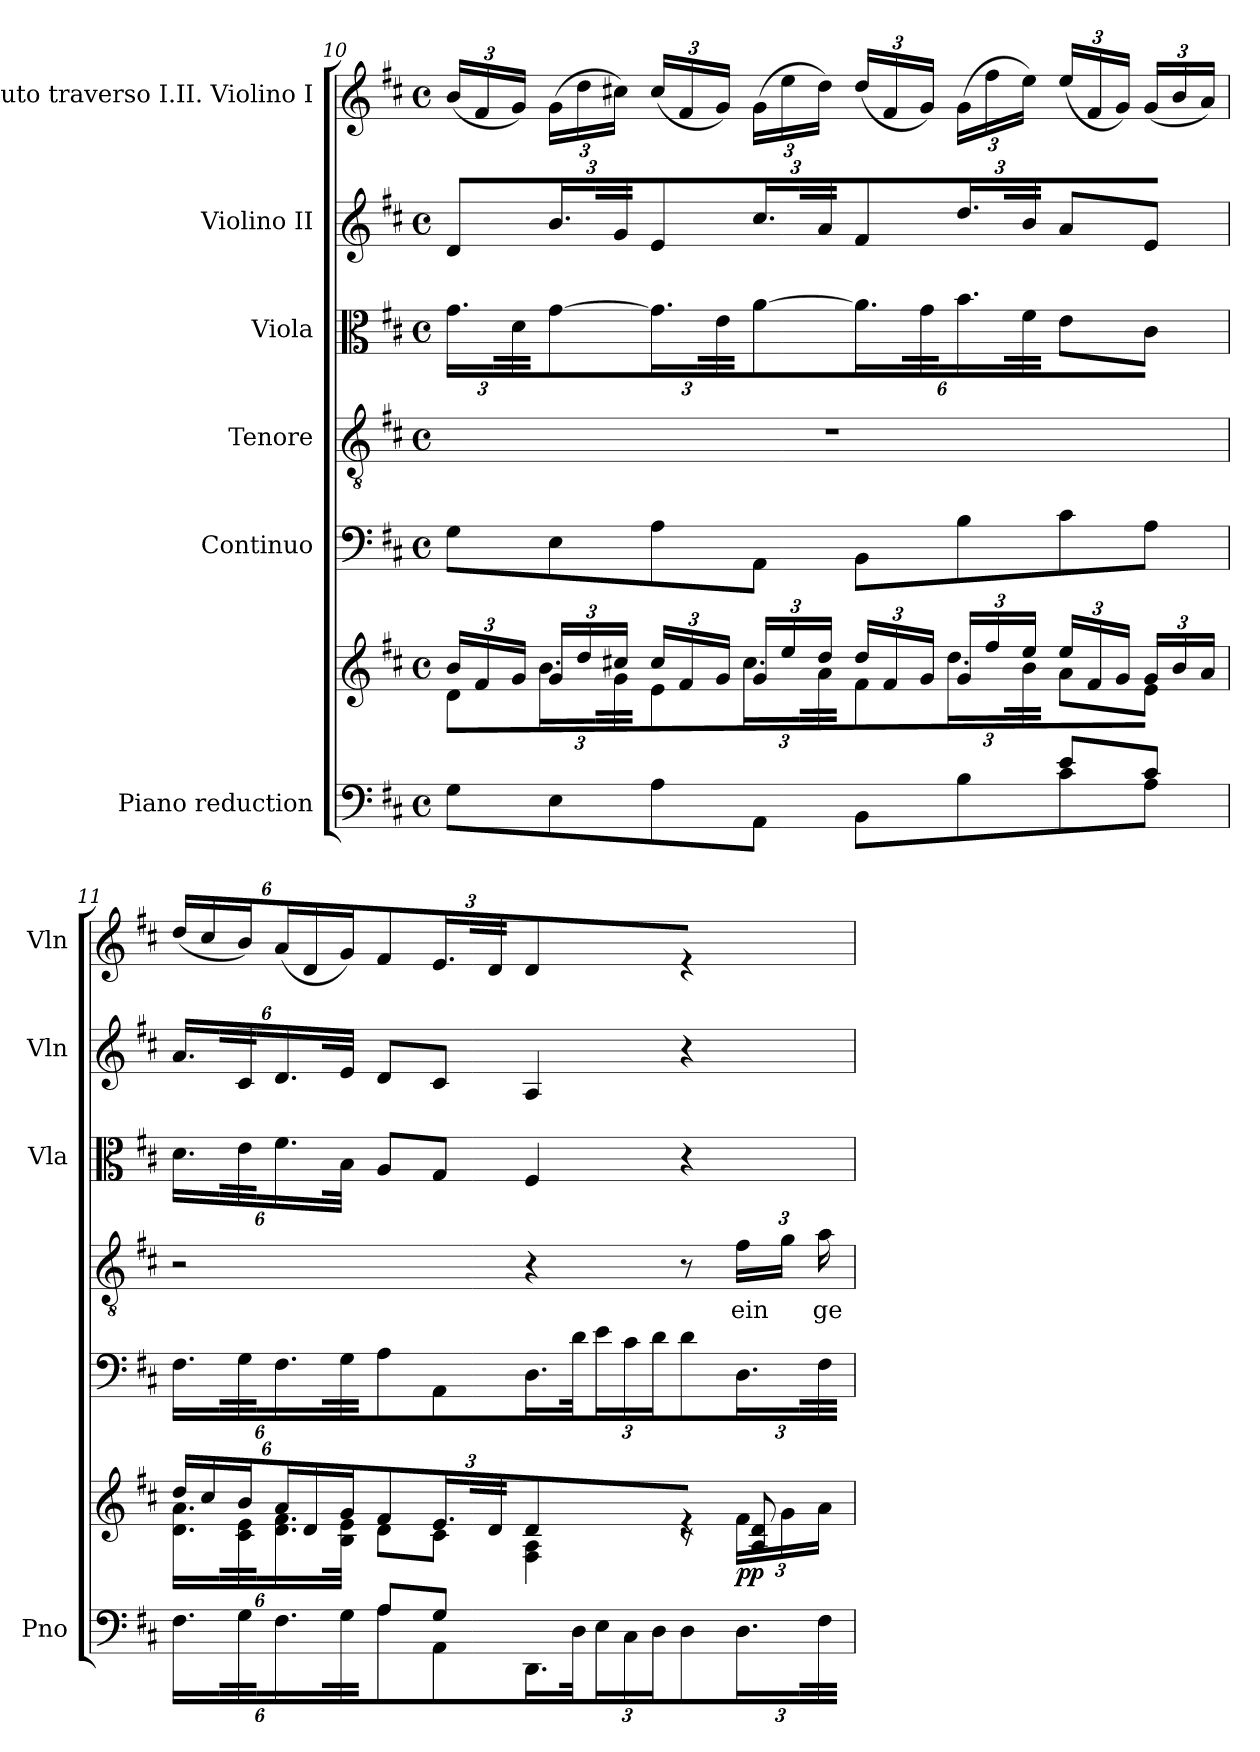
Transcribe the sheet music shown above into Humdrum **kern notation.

**kern	**kern	**dynam	**kern	**kern	**text	**kern	**kern	**kern
*part6	*part6	*part6	*part5	*part4	*part4	*part3	*part2	*part1
*staff7	*staff6	*staff6/7	*staff5	*staff4	*staff4	*staff3	*staff2	*staff1
*I"Piano reduction	*	*	*I"Continuo	*I"Tenore	*	*I"Viola	*I"Violino II	*I"Flauto traverso I.II. Violino I
*I'Pno	*	*	*	*	*	*I'Vla	*I'Vln	*I'Vln
*clefF4	*clefG2	*	*clefF4	*clefGv2	*	*clefC3	*clefG2	*clefG2
*k[f#c#]	*k[f#c#]	*	*k[f#c#]	*k[f#c#]	*	*k[f#c#]	*k[f#c#]	*k[f#c#]
*M4/4	*M4/4	*	*M4/4	*M4/4	*	*M4/4	*M4/4	*M4/4
*met(c)	*met(c)	*	*met(c)	*met(c)	*	*met(c)	*met(c)	*met(c)
=10	=10	=10	=10	=10	=10	=10	=10	=10
*^	*	*	*	*	*	*	*	*
*	*	*Xbrackettup	*	*	*	*	*Xbrackettup	*	*Xbrackettup
*	*	*^	*	*	*	*	*	*	*
2ryy	8G\L	24b/LL	8d\L	.	8G\L	1r	.	24.g\LL	8d/L	(24b/LL
.	.	24f#/	.	.	.	.	.	.	.	24f#/
.	.	.	.	.	.	.	.	48ryy	.	.
.	.	24g/JJ	.	.	.	.	.	48d\JJ	.	24g/JJ)
.	.	.	.	.	.	.	.	48ryy	.	.
*	*	*	*	*	*	*	*	*	*Xbrackettup	*
.	8E\	24g/LL	24.b\L	.	8E\	.	.	[8g\J	24.b/L	(24g\LL
.	.	24dd/	.	.	.	.	.	.	.	24dd\
.	.	.	48ryy	.	.	.	.	.	48ryy	.
.	.	24cc#X/JJ	48g\JJJ	.	.	.	.	.	48g/JJJ	24cc#X\JJ)
.	.	.	48ryy	.	.	.	.	.	48ryy	.
.	8A\	24cc#/LL	8e\L	.	8A\	.	.	24.g\LL]	8e/L	(24cc#/LL
.	.	24f#/	.	.	.	.	.	.	.	24f#/
.	.	.	.	.	.	.	.	48ryy	.	.
.	.	24g/JJ	.	.	.	.	.	48e\JJ	.	24g/JJ)
.	.	.	.	.	.	.	.	48ryy	.	.
.	8AA\J	24g/LL	24.cc#\L	.	8AA\J	.	.	[8a\J	24.cc#/L	(24g\LL
.	.	24ee/	.	.	.	.	.	.	.	24ee\
.	.	.	48ryy	.	.	.	.	.	48ryy	.
.	.	24dd/JJ	48a\JJJ	.	.	.	.	.	48a/JJJ	24dd\JJ)
.	.	.	48ryy	.	.	.	.	.	48ryy	.
4ryy	8BB\L	24dd/LL	8f#\L	.	8BB\L	.	.	24.a\LL]	8f#/L	(24dd/LL
.	.	24f#/	.	.	.	.	.	.	.	24f#/
.	.	.	.	.	.	.	.	48ryy	.	.
.	.	24g/JJ	.	.	.	.	.	48g\J	.	24g/JJ)
.	.	.	.	.	.	.	.	48ryy	.	.
.	8B\	24g/LL	24.dd\L	.	8B\	.	.	24.b\	24.dd/L	(24g\LL
.	.	24ff#/	.	.	.	.	.	.	.	24ff#\
.	.	.	48ryy	.	.	.	.	48ryy	48ryy	.
.	.	24ee/JJ	48b\JJJ	.	.	.	.	48f#\JJJ	48b/JJJ	24ee\JJ)
.	.	.	48ryy	.	.	.	.	48ryy	48ryy	.
8e/L	8c#\	24ee/LL	8a\L	.	8c#\	.	.	8e\L	8a/L	(24ee/LL
.	.	24f#/	.	.	.	.	.	.	.	24f#/
.	.	24g/JJ	.	.	.	.	.	.	.	24g/JJ)
8c#/J	8A\J	24g/LL	8e\J	.	8A\J	.	.	8c#\J	8e/J	(24g/LL
.	.	24b/	.	.	.	.	.	.	.	24b/
.	.	24a/JJ	.	.	.	.	.	.	.	24a/JJ)
*	*	*v	*v	*	*	*	*	*	*	*
=11	=11	=11	=11	=11	=11	=11	=11	=11	=11
*	*Xbrackettup	*	*	*Xbrackettup	*	*	*	*	*
*	*	*^	*	*	*	*	*	*	*
*	*	*	*^	*	*	*	*	*	*	*
4ryy	24.F#\LL	24dd/LL	24.d\ 24.a\LL	2..ryy	.	24.F#\LL	2r	.	24.d\LL	24.a/LL	(24dd\LL
.	.	24cc#/	.	.	.	.	.	.	.	.	24cc#\
.	48ryy	.	48ryy	.	.	48ryy	.	.	48ryy	48ryy	.
.	48G\J	24b/JJ	48c#\ 48e\J	.	.	48G\J	.	.	48e\J	48c#/J	24b\JJ)
.	48ryy	.	48ryy	.	.	48ryy	.	.	48ryy	48ryy	.
.	24.F#\	24a/LL	24.d\ 24.f#\	.	.	24.F#\	.	.	24.f#\	24.d/	(24a/LL
.	.	24d/	.	.	.	.	.	.	.	.	24d/
.	48ryy	.	48ryy	.	.	48ryy	.	.	48ryy	48ryy	.
.	48G\JJJ	24g/JJ	48B\ 48e\JJJ	.	.	48G\JJJ	.	.	48B\JJJ	48e/JJJ	24g/JJ)
.	48ryy	.	48ryy	.	.	48ryy	.	.	48ryy	48ryy	.
8A/L	8A\L	8f#/L	8d\L	.	.	8A\L	.	.	8A/L	8d/L	8f#/L
8G/J	8AA\J	24.e/L	8c#\J	.	.	8AA\J	.	.	8G/J	8c#/J	24.e/L
.	.	48ryy	.	.	.	.	.	.	.	.	48ryy
.	.	48d/JJJ	.	.	.	.	.	.	.	.	48d/JJJ
.	.	48ryy	.	.	.	.	.	.	.	.	48ryy
4ryy	16.DD/LL	4d/	4F#\ 4A\	.	.	16.D\LL	4r	.	4F#/	4A/	4d/
.	32D/JJk	.	.	.	.	32d\JJk	.	.	.	.	.
.	24E\LL	.	.	.	.	24e\LL	.	.	.	.	.
.	24C#\	.	.	.	.	24c#\	.	.	.	.	.
.	24D\JJ	.	.	.	.	24d\JJ	.	.	.	.	.
8ryy	8D\L	4r	8r	.	.	8d\L	8r	.	4r	4r	4r
*	*	*	*	*	*	*	*Xbrackettup	*	*	*	*
!	!	!	!	!	!LO:DY:b	!	!	!LO:LY:b	!	!	!
8ryy	24.D\L	.	24f#\LL	8A/ 8d/	pp	24.D\L	24f#\LL	ein	.	.	.
.	.	.	24g\	.	.	.	24g\JJ	.	.	.	.
.	48ryy	.	.	.	.	48ryy	.	.	.	.	.
!	!	!	!	!	!	!	!	!LO:LY:b	!	!	!
.	48F#\JJJ	.	24a\JJ	.	.	48F#\JJJ	24a\	ge-	.	.	.
.	48ryy	.	.	.	.	48ryy	.	.	.	.	.
*v	*v	*	*	*	*	*	*	*	*	*	*
*	*v	*v	*v	*	*	*	*	*	*	*
=	=	=	=	=	=	=	=	=
*-	*-	*-	*-	*-	*-	*-	*-	*-
